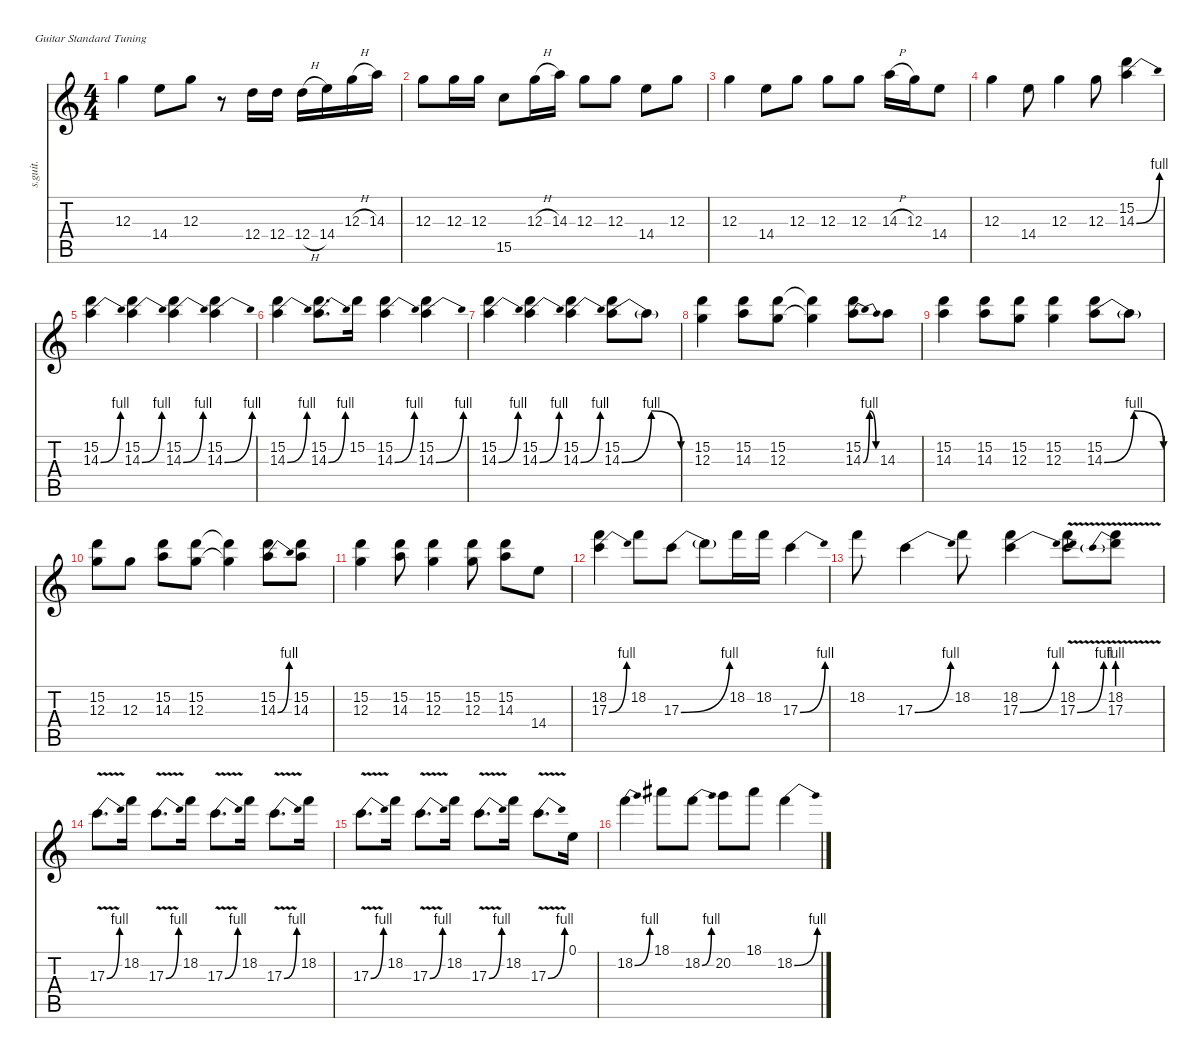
\defaultSystemsLayout 4
\hideDynamics
\bracketExtendMode nobrackets
\track ("Allen Collins (Lead Guitar-Right Stereo)" "s.guit.") {instrument distortionguitar}
\staff {score tabs}
\tuning (E4 B3 G3 D3 A2 E2)
\ts (4 4)
\tempo (150 hide)
\clef g2
\ks c
12.3.4{lyrics (0 "") lyrics (1 "") lyrics (2 "") lyrics (3 "") lyrics (4 "") dy f} 14.4.8{lyrics (0 "") lyrics (1 "") lyrics (2 "") lyrics (3 "") lyrics (4 "")} 12.3.8{lyrics (0 "") lyrics (1 "") lyrics (2 "") lyrics (3 "") lyrics (4 "")} r.8 12.4.16{lyrics (0 "") lyrics (1 "") lyrics (2 "") lyrics (3 "") lyrics (4 "")} 12.4.16{lyrics (0 "") lyrics (1 "") lyrics (2 "") lyrics (3 "") lyrics (4 "")} 12.4{h}.16{lyrics (0 "") lyrics (1 "") lyrics (2 "") lyrics (3 "") lyrics (4 "")} 14.4.16{lyrics (0 "") lyrics (1 "") lyrics (2 "") lyrics (3 "") lyrics (4 "")} 12.3{h}.16{lyrics (0 "") lyrics (1 "") lyrics (2 "") lyrics (3 "") lyrics (4 "")} 14.3.16{lyrics (0 "") lyrics (1 "") lyrics (2 "") lyrics (3 "") lyrics (4 "")} |
12.3.8{lyrics (0 "") lyrics (1 "") lyrics (2 "") lyrics (3 "") lyrics (4 "")} 12.3.16{lyrics (0 "") lyrics (1 "") lyrics (2 "") lyrics (3 "") lyrics (4 "")} 12.3.16{lyrics (0 "") lyrics (1 "") lyrics (2 "") lyrics (3 "") lyrics (4 "")} 15.5.8{lyrics (0 "") lyrics (1 "") lyrics (2 "") lyrics (3 "") lyrics (4 "")} 12.3{h}.16{lyrics (0 "") lyrics (1 "") lyrics (2 "") lyrics (3 "") lyrics (4 "")} 14.3.16{lyrics (0 "") lyrics (1 "") lyrics (2 "") lyrics (3 "") lyrics (4 "")} 12.3.8{lyrics (0 "") lyrics (1 "") lyrics (2 "") lyrics (3 "") lyrics (4 "")} 12.3.8{lyrics (0 "") lyrics (1 "") lyrics (2 "") lyrics (3 "") lyrics (4 "")} 14.4.8{lyrics (0 "") lyrics (1 "") lyrics (2 "") lyrics (3 "") lyrics (4 "")} 12.3.8{lyrics (0 "") lyrics (1 "") lyrics (2 "") lyrics (3 "") lyrics (4 "")} |
12.3.4{lyrics (0 "") lyrics (1 "") lyrics (2 "") lyrics (3 "") lyrics (4 "")} 14.4.8{lyrics (0 "") lyrics (1 "") lyrics (2 "") lyrics (3 "") lyrics (4 "")} 12.3.8{lyrics (0 "") lyrics (1 "") lyrics (2 "") lyrics (3 "") lyrics (4 "")} 12.3.8{lyrics (0 "") lyrics (1 "") lyrics (2 "") lyrics (3 "") lyrics (4 "")} 12.3.8{lyrics (0 "") lyrics (1 "") lyrics (2 "") lyrics (3 "") lyrics (4 "")} 14.3{h}.16{lyrics (0 "") lyrics (1 "") lyrics (2 "") lyrics (3 "") lyrics (4 "")} 12.3.16{lyrics (0 "") lyrics (1 "") lyrics (2 "") lyrics (3 "") lyrics (4 "")} 14.4.8{lyrics (0 "") lyrics (1 "") lyrics (2 "") lyrics (3 "") lyrics (4 "")} |
12.3.4{lyrics (0 "") lyrics (1 "") lyrics (2 "") lyrics (3 "") lyrics (4 "")} 14.4.8{lyrics (0 "") lyrics (1 "") lyrics (2 "") lyrics (3 "") lyrics (4 "")} 12.3.4{lyrics (0 "") lyrics (1 "") lyrics (2 "") lyrics (3 "") lyrics (4 "")} 12.3.8{lyrics (0 "") lyrics (1 "") lyrics (2 "") lyrics (3 "") lyrics (4 "")} (15.2 14.3{be (bend 0 0 30 4)}).4{lyrics (0 "") lyrics (1 "") lyrics (2 "") lyrics (3 "") lyrics (4 "")} |
(15.2 14.3{be (bend 0 0 30 4)}).4{lyrics (0 "") lyrics (1 "") lyrics (2 "") lyrics (3 "") lyrics (4 "")} (15.2 14.3{be (bend 0 0 30 4)}).4{lyrics (0 "") lyrics (1 "") lyrics (2 "") lyrics (3 "") lyrics (4 "")} (15.2 14.3{be (bend 0 0 30 4)}).4{lyrics (0 "") lyrics (1 "") lyrics (2 "") lyrics (3 "") lyrics (4 "")} (15.2 14.3{be (bend 0 0 30 4)}).4{lyrics (0 "") lyrics (1 "") lyrics (2 "") lyrics (3 "") lyrics (4 "")} |
(15.2 14.3{be (bend 0 0 30 4)}).4{lyrics (0 "") lyrics (1 "") lyrics (2 "") lyrics (3 "") lyrics (4 "")} (15.2 14.3{be (bend 0 0 30 4)}).8{d lyrics (0 "") lyrics (1 "") lyrics (2 "") lyrics (3 "") lyrics (4 "")} 15.2.16{lyrics (0 "") lyrics (1 "") lyrics (2 "") lyrics (3 "") lyrics (4 "")} (15.2 14.3{be (bend 0 0 30 4)}).4{lyrics (0 "") lyrics (1 "") lyrics (2 "") lyrics (3 "") lyrics (4 "")} (15.2 14.3{be (bend 0 0 30 4)}).4{lyrics (0 "") lyrics (1 "") lyrics (2 "") lyrics (3 "") lyrics (4 "")} |
(15.2 14.3{be (bend 0 0 30 4)}).4{lyrics (0 "") lyrics (1 "") lyrics (2 "") lyrics (3 "") lyrics (4 "")} (15.2 14.3{be (bend 0 0 30 4)}).4{lyrics (0 "") lyrics (1 "") lyrics (2 "") lyrics (3 "") lyrics (4 "")} (15.2 14.3{be (bend 0 0 30 4)}).4{lyrics (0 "") lyrics (1 "") lyrics (2 "") lyrics (3 "") lyrics (4 "")} (15.2 14.3{be (bendrelease 0 0 30 4 30 4 60 0)}).8{lyrics (0 "") lyrics (1 "") lyrics (2 "") lyrics (3 "") lyrics (4 "")} 14.3{t}.8{lyrics (0 "") lyrics (1 "") lyrics (2 "") lyrics (3 "") lyrics (4 "")} |
(15.2 12.3).4{lyrics (0 "") lyrics (1 "") lyrics (2 "") lyrics (3 "") lyrics (4 "")} (15.2 14.3).8{lyrics (0 "") lyrics (1 "") lyrics (2 "") lyrics (3 "") lyrics (4 "")} (15.2 12.3).8{lyrics (0 "") lyrics (1 "") lyrics (2 "") lyrics (3 "") lyrics (4 "")} (15.2{t} 12.3{t}).4{lyrics (0 "") lyrics (1 "") lyrics (2 "") lyrics (3 "") lyrics (4 "")} (15.2 14.3{be (bendrelease 0 0 30 4 30 4 60 0)}).8{lyrics (0 "") lyrics (1 "") lyrics (2 "") lyrics (3 "") lyrics (4 "")} 14.3.8{lyrics (0 "") lyrics (1 "") lyrics (2 "") lyrics (3 "") lyrics (4 "")} |
(15.2 14.3).4{lyrics (0 "") lyrics (1 "") lyrics (2 "") lyrics (3 "") lyrics (4 "")} (15.2 14.3).8{lyrics (0 "") lyrics (1 "") lyrics (2 "") lyrics (3 "") lyrics (4 "")} (15.2 12.3).8{lyrics (0 "") lyrics (1 "") lyrics (2 "") lyrics (3 "") lyrics (4 "")} (15.2 12.3).4{lyrics (0 "") lyrics (1 "") lyrics (2 "") lyrics (3 "") lyrics (4 "")} (15.2 14.3{be (bendrelease 0 0 30 4 30 4 60 0)}).8{lyrics (0 "") lyrics (1 "") lyrics (2 "") lyrics (3 "") lyrics (4 "")} 14.3{t}.8{lyrics (0 "") lyrics (1 "") lyrics (2 "") lyrics (3 "") lyrics (4 "")} |
(15.2 12.3).8{lyrics (0 "") lyrics (1 "") lyrics (2 "") lyrics (3 "") lyrics (4 "")} 12.3.8{lyrics (0 "") lyrics (1 "") lyrics (2 "") lyrics (3 "") lyrics (4 "")} (15.2 14.3).8{lyrics (0 "") lyrics (1 "") lyrics (2 "") lyrics (3 "") lyrics (4 "")} (15.2 12.3).8{lyrics (0 "") lyrics (1 "") lyrics (2 "") lyrics (3 "") lyrics (4 "")} (15.2{t} 12.3{t}).4{lyrics (0 "") lyrics (1 "") lyrics (2 "") lyrics (3 "") lyrics (4 "")} (15.2 14.3{be (bend 0 0 30 4)}).8{lyrics (0 "") lyrics (1 "") lyrics (2 "") lyrics (3 "") lyrics (4 "")} (15.2 14.3).8{lyrics (0 "") lyrics (1 "") lyrics (2 "") lyrics (3 "") lyrics (4 "")} |
(15.2 12.3).4{lyrics (0 "") lyrics (1 "") lyrics (2 "") lyrics (3 "") lyrics (4 "")} (15.2 14.3).8{lyrics (0 "") lyrics (1 "") lyrics (2 "") lyrics (3 "") lyrics (4 "")} (15.2 12.3).4{lyrics (0 "") lyrics (1 "") lyrics (2 "") lyrics (3 "") lyrics (4 "")} (15.2 12.3).8{lyrics (0 "") lyrics (1 "") lyrics (2 "") lyrics (3 "") lyrics (4 "")} (15.2 14.3).8{lyrics (0 "") lyrics (1 "") lyrics (2 "") lyrics (3 "") lyrics (4 "")} 14.4.8{lyrics (0 "") lyrics (1 "") lyrics (2 "") lyrics (3 "") lyrics (4 "")} |
(18.2 17.3{be (bend 0 0 30 4)}).4{lyrics (0 "") lyrics (1 "") lyrics (2 "") lyrics (3 "") lyrics (4 "")} 18.2.8{lyrics (0 "") lyrics (1 "") lyrics (2 "") lyrics (3 "") lyrics (4 "")} 17.3{be (bend 0 0 30 4)}.8{lyrics (0 "") lyrics (1 "") lyrics (2 "") lyrics (3 "") lyrics (4 "")} 17.3{t}.8{lyrics (0 "") lyrics (1 "") lyrics (2 "") lyrics (3 "") lyrics (4 "")} 18.2.16{lyrics (0 "") lyrics (1 "") lyrics (2 "") lyrics (3 "") lyrics (4 "")} 18.2.16{lyrics (0 "") lyrics (1 "") lyrics (2 "") lyrics (3 "") lyrics (4 "")} 17.3{be (bend 0 0 30 4)}.4{lyrics (0 "") lyrics (1 "") lyrics (2 "") lyrics (3 "") lyrics (4 "")} |
18.2.8{lyrics (0 "") lyrics (1 "") lyrics (2 "") lyrics (3 "") lyrics (4 "")} 17.3{be (bend 0 0 30 4)}.4{lyrics (0 "") lyrics (1 "") lyrics (2 "") lyrics (3 "") lyrics (4 "")} 18.2.8{lyrics (0 "") lyrics (1 "") lyrics (2 "") lyrics (3 "") lyrics (4 "")} (18.2 17.3{be (bend 0 0 30 4)}).4{lyrics (0 "") lyrics (1 "") lyrics (2 "") lyrics (3 "") lyrics (4 "")} (18.2{v} 17.3{be (bend 0 0 30 4) v}).8{lyrics (0 "") lyrics (1 "") lyrics (2 "") lyrics (3 "") lyrics (4 "")} (18.2{v} 17.3{be (prebend 0 4 60 4) v}).8{lyrics (0 "") lyrics (1 "") lyrics (2 "") lyrics (3 "") lyrics (4 "")} |
17.3{be (bend 0 0 30 4) v}.8{d lyrics (0 "") lyrics (1 "") lyrics (2 "") lyrics (3 "") lyrics (4 "")} 18.2.16{lyrics (0 "") lyrics (1 "") lyrics (2 "") lyrics (3 "") lyrics (4 "")} 17.3{be (bend 0 0 30 4) v}.8{d lyrics (0 "") lyrics (1 "") lyrics (2 "") lyrics (3 "") lyrics (4 "")} 18.2.16{lyrics (0 "") lyrics (1 "") lyrics (2 "") lyrics (3 "") lyrics (4 "")} 17.3{be (bend 0 0 30 4) v}.8{d lyrics (0 "") lyrics (1 "") lyrics (2 "") lyrics (3 "") lyrics (4 "")} 18.2.16{lyrics (0 "") lyrics (1 "") lyrics (2 "") lyrics (3 "") lyrics (4 "")} 17.3{be (bend 0 0 30 4) v}.8{d lyrics (0 "") lyrics (1 "") lyrics (2 "") lyrics (3 "") lyrics (4 "")} 18.2.16{lyrics (0 "") lyrics (1 "") lyrics (2 "") lyrics (3 "") lyrics (4 "")} |
17.3{be (bend 0 0 30 4) v}.8{d lyrics (0 "") lyrics (1 "") lyrics (2 "") lyrics (3 "") lyrics (4 "")} 18.2.16{lyrics (0 "") lyrics (1 "") lyrics (2 "") lyrics (3 "") lyrics (4 "")} 17.3{be (bend 0 0 30 4) v}.8{d lyrics (0 "") lyrics (1 "") lyrics (2 "") lyrics (3 "") lyrics (4 "")} 18.2.16{lyrics (0 "") lyrics (1 "") lyrics (2 "") lyrics (3 "") lyrics (4 "")} 17.3{be (bend 0 0 30 4) v}.8{d lyrics (0 "") lyrics (1 "") lyrics (2 "") lyrics (3 "") lyrics (4 "")} 18.2.16{lyrics (0 "") lyrics (1 "") lyrics (2 "") lyrics (3 "") lyrics (4 "")} 17.3{be (bend 0 0 30 4) v}.8{d lyrics (0 "") lyrics (1 "") lyrics (2 "") lyrics (3 "") lyrics (4 "")} 0.1.16{lyrics (0 "") lyrics (1 "") lyrics (2 "") lyrics (3 "") lyrics (4 "")} |
18.2{be (bend 0 0 30 4)}.4{lyrics (0 "") lyrics (1 "") lyrics (2 "") lyrics (3 "") lyrics (4 "")} 18.1{acc #}.8{lyrics (0 "") lyrics (1 "") lyrics (2 "") lyrics (3 "") lyrics (4 "")} 18.2{be (bend 0 0 30 4)}.8{lyrics (0 "") lyrics (1 "") lyrics (2 "") lyrics (3 "") lyrics (4 "")} 20.2.8{lyrics (0 "") lyrics (1 "") lyrics (2 "") lyrics (3 "") lyrics (4 "")} 18.1{acc #}.8{lyrics (0 "") lyrics (1 "") lyrics (2 "") lyrics (3 "") lyrics (4 "")} 18.2{be (bend 0 0 30 4)}.4{lyrics (0 "") lyrics (1 "") lyrics (2 "") lyrics (3 "") lyrics (4 "")}
